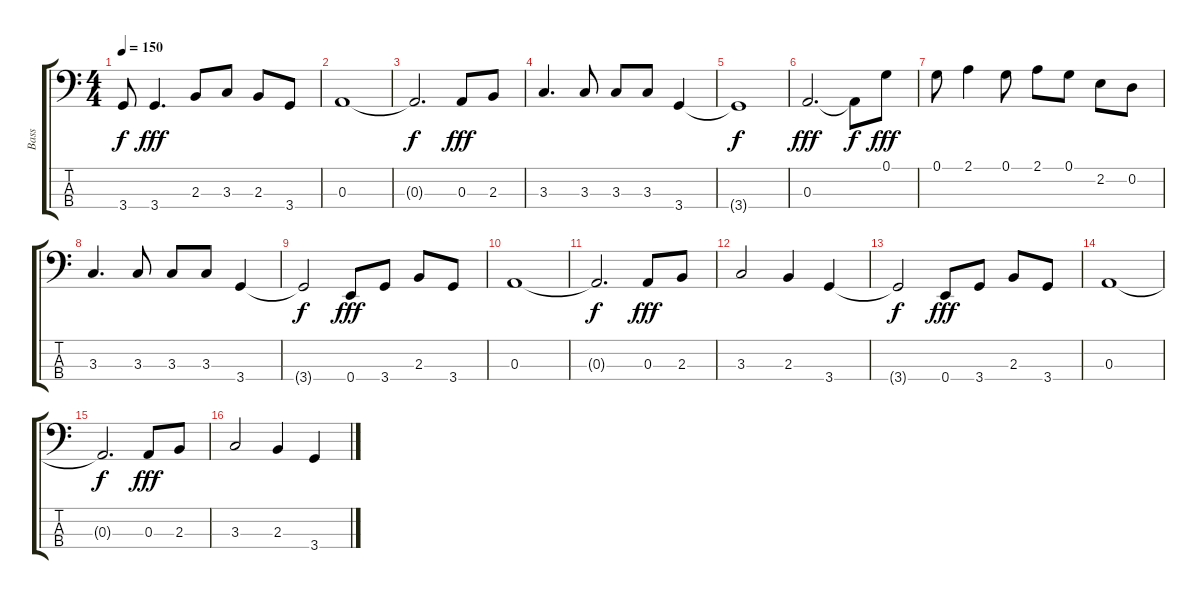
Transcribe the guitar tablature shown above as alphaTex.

\track ("Bass" "Bass") {instrument electricbassfinger}
\staff {score tabs}
\tuning (G2 D2 A1 E1) {hide}
\ts (4 4)
\tempo 150
\clef f4
\ks c
3.4{t}.8{dy f} 3.4.4{d dy fff} 2.3.8 3.3.8 2.3.8 3.4.8 |
0.3.1 |
0.3{t}.2{d dy f} 0.3.8{dy fff} 2.3.8 |
3.3.4{d} 3.3.8 3.3.8 3.3.8 3.4.4 |
3.4{t}.1{dy f} |
0.3.2{d dy fff} 0.3{t}.8{dy f} 0.1.8{dy fff} |
0.1.8 2.1.4 0.1.8 2.1.8 0.1.8 2.2.8 0.2.8 |
3.3.4{d} 3.3.8 3.3.8 3.3.8 3.4.4 |
3.4{t}.2{dy f} 0.4.8{dy fff} 3.4.8 2.3.8 3.4.8 |
0.3.1 |
0.3{t}.2{d dy f} 0.3.8{dy fff} 2.3.8 |
3.3.2 2.3.4 3.4.4 |
3.4{t}.2{dy f} 0.4.8{dy fff} 3.4.8 2.3.8 3.4.8 |
0.3.1 |
0.3{t}.2{d dy f} 0.3.8{dy fff} 2.3.8 |
3.3.2 2.3.4 3.4.4
